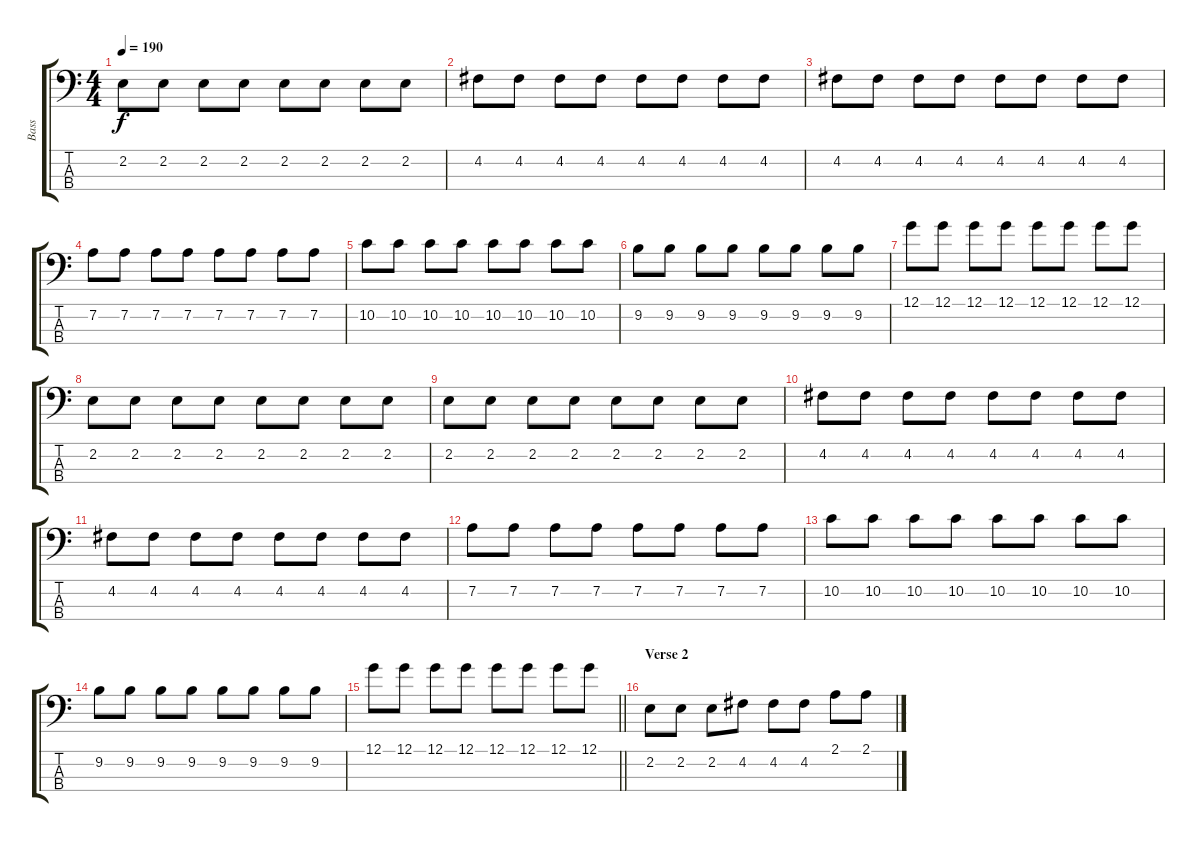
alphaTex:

\track ("Bass" "Bass") {instrument electricbassfinger}
\staff {score tabs}
\tuning (G2 D2 A1 E1) {hide}
\ts (4 4)
\tempo 190
\clef f4
\ks c
2.2.8{dy f} 2.2.8 2.2.8 2.2.8 2.2.8 2.2.8 2.2.8 2.2.8 |
4.2.8 4.2.8 4.2.8 4.2.8 4.2.8 4.2.8 4.2.8 4.2.8 |
4.2.8 4.2.8 4.2.8 4.2.8 4.2.8 4.2.8 4.2.8 4.2.8 |
7.2.8 7.2.8 7.2.8 7.2.8 7.2.8 7.2.8 7.2.8 7.2.8 |
10.2.8 10.2.8 10.2.8 10.2.8 10.2.8 10.2.8 10.2.8 10.2.8 |
9.2.8 9.2.8 9.2.8 9.2.8 9.2.8 9.2.8 9.2.8 9.2.8 |
12.1.8 12.1.8 12.1.8 12.1.8 12.1.8 12.1.8 12.1.8 12.1.8 |
2.2.8 2.2.8 2.2.8 2.2.8 2.2.8 2.2.8 2.2.8 2.2.8 |
2.2.8 2.2.8 2.2.8 2.2.8 2.2.8 2.2.8 2.2.8 2.2.8 |
4.2.8 4.2.8 4.2.8 4.2.8 4.2.8 4.2.8 4.2.8 4.2.8 |
4.2.8 4.2.8 4.2.8 4.2.8 4.2.8 4.2.8 4.2.8 4.2.8 |
7.2.8 7.2.8 7.2.8 7.2.8 7.2.8 7.2.8 7.2.8 7.2.8 |
10.2.8 10.2.8 10.2.8 10.2.8 10.2.8 10.2.8 10.2.8 10.2.8 |
9.2.8 9.2.8 9.2.8 9.2.8 9.2.8 9.2.8 9.2.8 9.2.8 |
\barLineRight lightlight
12.1.8 12.1.8 12.1.8 12.1.8 12.1.8 12.1.8 12.1.8 12.1.8 |
\section ("" "Verse 2")
2.2.8 2.2.8 2.2.8 4.2.8 4.2.8 4.2.8 2.1.8 2.1.8
